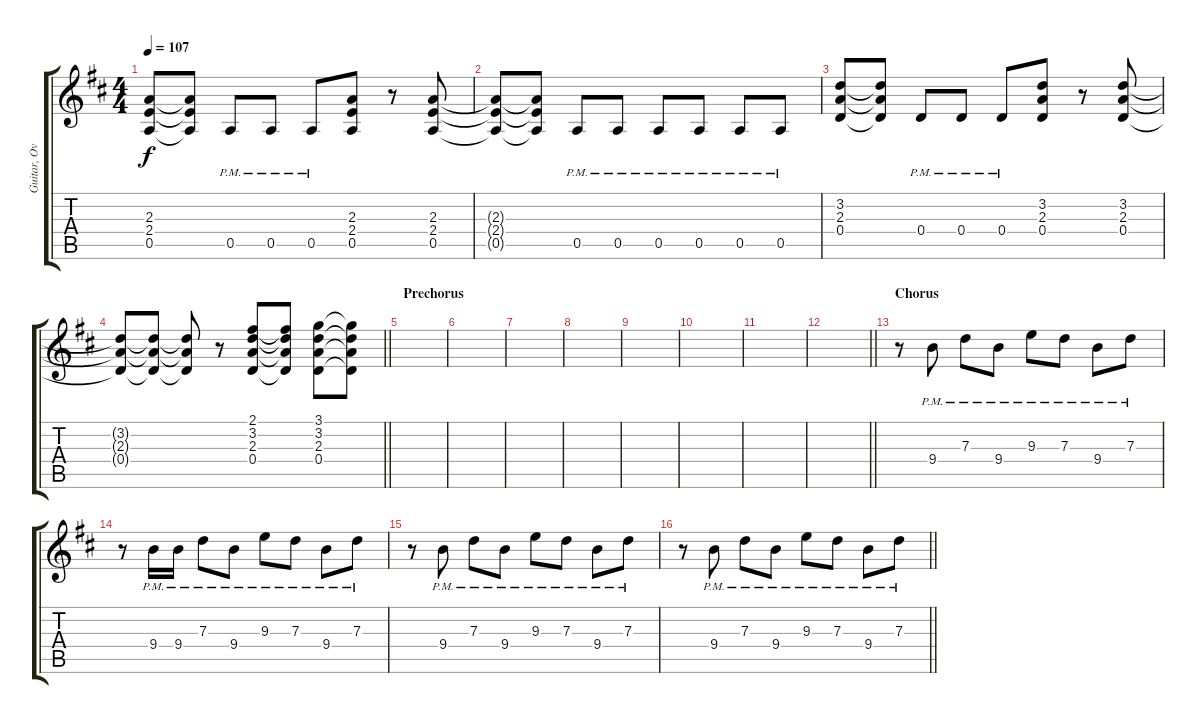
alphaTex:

\track ("Guitar, Overdub" "Guitar, Ov") {instrument distortionguitar}
\staff {score tabs}
\tuning (E4 B3 G3 D3 A2 E2) {hide}
\ts (4 4)
\tempo 107
\clef g2
\ks d
(2.3 2.4 0.5).8{dy f} (2.3{t} 2.4{t} 0.5{t}).8 0.5{pm}.8 0.5{pm}.8 0.5{pm}.8 (2.3 2.4 0.5).8 r.8 (2.3 2.4 0.5).8 |
(2.3{t} 2.4{t} 0.5{t}).8 (2.3{t} 2.4{t} 0.5{t}).8 0.5{pm}.8 0.5{pm}.8 0.5{pm}.8 0.5{pm}.8 0.5{pm}.8 0.5{pm}.8 |
(3.2 2.3 0.4).8 (3.2{t} 2.3{t} 0.4{t}).8 0.4{pm}.8 0.4{pm}.8 0.4{pm}.8 (3.2 2.3 0.4).8 r.8 (3.2 2.3 0.4).8 |
\barLineRight lightlight
(3.2{t} 2.3{t} 0.4{t}).8 (3.2{t} 2.3{t} 0.4{t}).8 (3.2{t} 2.3{t} 0.4{t}).8 r.8 (2.1 3.2 2.3 0.4).8 (2.1{t} 3.2{t} 2.3{t} 0.4{t}).8 (3.1 3.2 2.3 0.4).8 (3.1{t} 3.2{t} 2.3{t} 0.4{t}).8 |
\section ("" "Prechorus")
|
|
|
|
|
|
|
\barLineRight lightlight
|
\section ("" "Chorus")
r.8 9.4{pm}.8 7.3{pm}.8 9.4{pm}.8 9.3{pm}.8 7.3{pm}.8 9.4{pm}.8 7.3{pm}.8 |
r.8 9.4{pm}.16 9.4{pm}.16 7.3{pm}.8 9.4{pm}.8 9.3{pm}.8 7.3{pm}.8 9.4{pm}.8 7.3{pm}.8 |
r.8 9.4{pm}.8 7.3{pm}.8 9.4{pm}.8 9.3{pm}.8 7.3{pm}.8 9.4{pm}.8 7.3{pm}.8 |
\barLineRight lightlight
r.8 9.4{pm}.8 7.3{pm}.8 9.4{pm}.8 9.3{pm}.8 7.3{pm}.8 9.4{pm}.8 7.3{pm}.8
